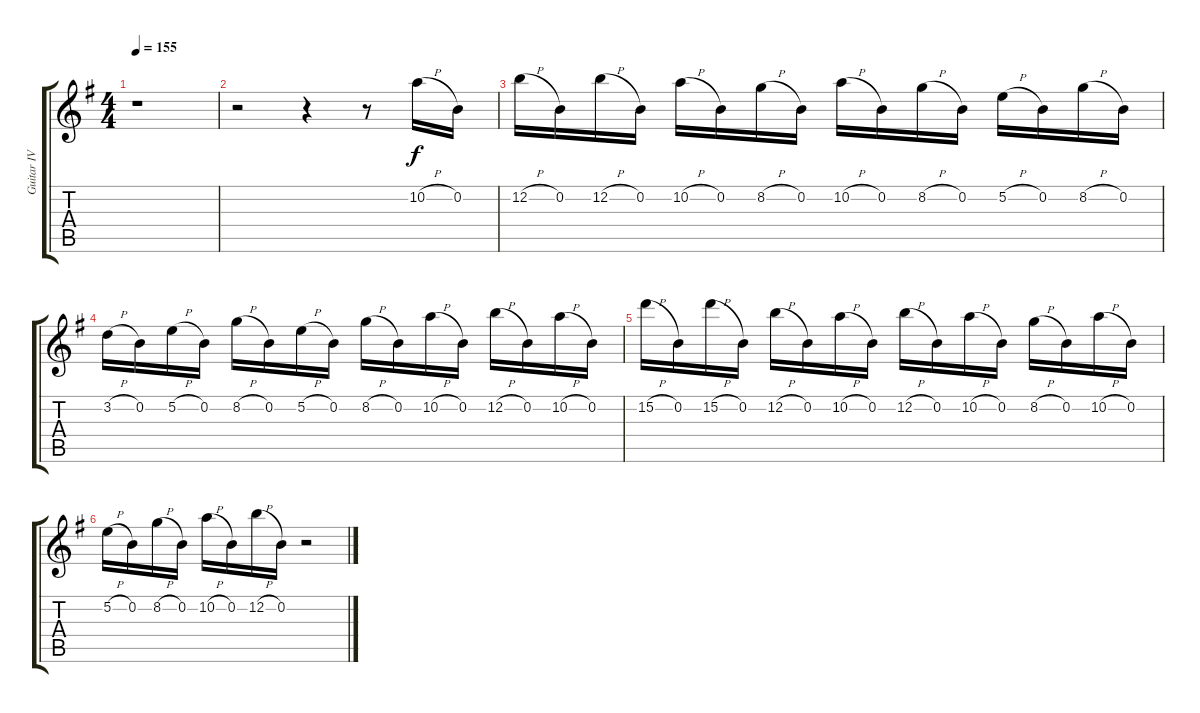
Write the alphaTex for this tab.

\track ("Guitar IV" "Guitar IV") {instrument distortionguitar}
\staff {score tabs}
\tuning (E4 B3 G3 D3 A2 E2) {hide}
\ts (4 4)
\tempo 155
\clef g2
\ks eminor
r.1{dy f} |
r.2 r.4 r.8 10.2{h}.16 0.2.16 |
12.2{h}.16 0.2.16 12.2{h}.16 0.2.16 10.2{h}.16 0.2.16 8.2{h}.16 0.2.16 10.2{h}.16 0.2.16 8.2{h}.16 0.2.16 5.2{h}.16 0.2.16 8.2{h}.16 0.2.16 |
3.2{h}.16 0.2.16 5.2{h}.16 0.2.16 8.2{h}.16 0.2.16 5.2{h}.16 0.2.16 8.2{h}.16 0.2.16 10.2{h}.16 0.2.16 12.2{h}.16 0.2.16 10.2{h}.16 0.2.16 |
15.2{h}.16 0.2.16 15.2{h}.16 0.2.16 12.2{h}.16 0.2.16 10.2{h}.16 0.2.16 12.2{h}.16 0.2.16 10.2{h}.16 0.2.16 8.2{h}.16 0.2.16 10.2{h}.16 0.2.16 |
5.2{h}.16 0.2.16 8.2{h}.16 0.2.16 10.2{h}.16 0.2.16 12.2{h}.16 0.2.16 r.2
